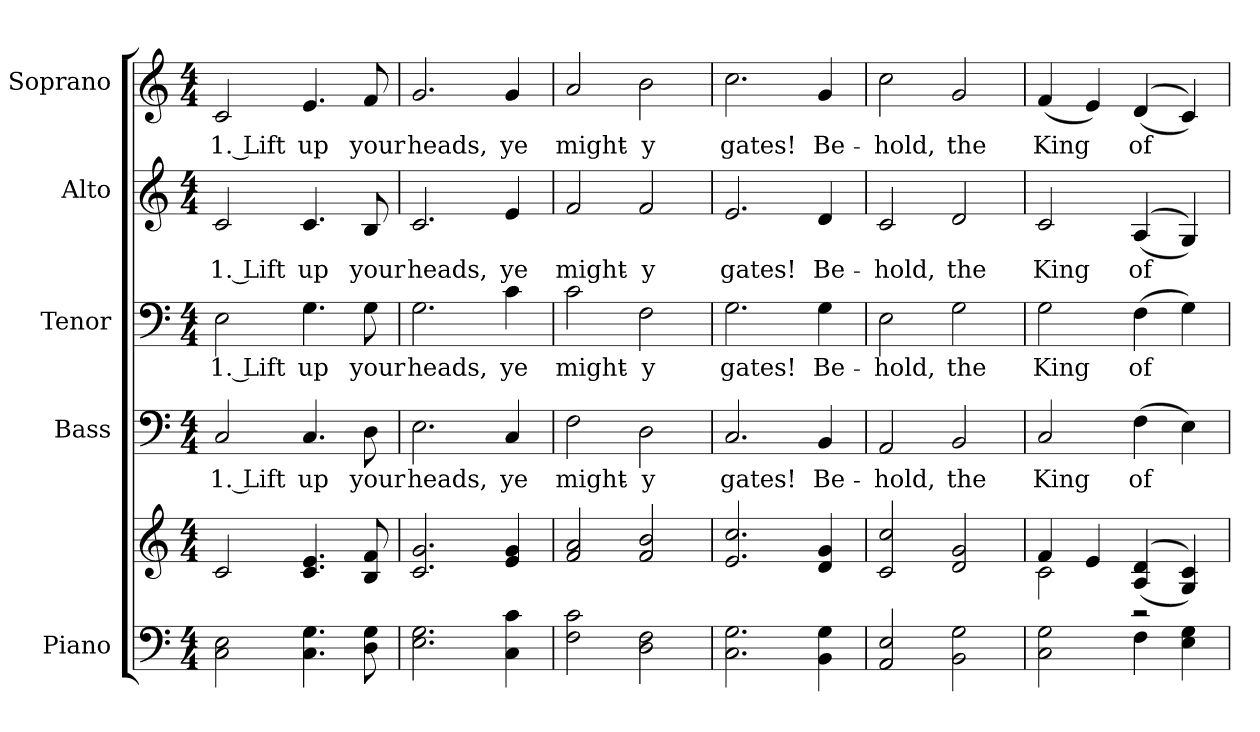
**kern	**kern	**kern	**text	**kern	**text	**kern	**text	**kern	**text
*part5	*part5	*part4	*part4	*part3	*part3	*part2	*part2	*part1	*part1
*staff6	*staff5	*staff4	*staff4	*staff3	*staff3	*staff2	*staff2	*staff1	*staff1
*I"Piano	*	*I"Bass	*	*I"Tenor	*	*I"Alto	*	*I"Soprano	*
*I'Pno.	*	*I'B.	*	*I'T.	*	*I'A.	*	*I'S.	*
!!LO:PB:g=z
*clefF4	*clefG2	*clefF4	*	*clefF4	*	*clefG2	*	*clefG2	*
*k[]	*k[]	*k[]	*	*k[]	*	*k[]	*	*k[]	*
*C:	*C:	*C:	*	*C:	*	*C:	*	*C:	*
*M4/4	*M4/4	*M4/4	*	*M4/4	*	*M4/4	*	*M4/4	*
*MM165	*MM165	*MM165	*	*MM165	*	*MM165	*	*MM165	*
=1	=1	=1	=1	=1	=1	=1	=1	=1	=1
!	!	!	!LO:LY:b:color=#000000	!	!	!	!	!	!
!	!	!	!	!	!LO:LY:b:color=#000000	!	!	!	!
!	!	!	!	!	!	!	!LO:LY:b:color=#000000	!	!
!	!	!	!	!	!	!	!	!	!LO:LY:b:color=#000000
2Ci\ 2Ei	2ci/	2Ci/	1. Lift	2Ei\	1. Lift	2ci/	1. Lift	2ci/	1. Lift
!	!	!	!LO:LY:b:color=#000000	!	!	!	!	!	!
!	!	!	!	!	!LO:LY:b:color=#000000	!	!	!	!
!	!	!	!	!	!	!	!LO:LY:b:color=#000000	!	!
!	!	!	!	!	!	!	!	!	!LO:LY:b:color=#000000
4.Ci\ 4.Gi	4.ci/ 4.ei	4.Ci/	up	4.Gi\	up	4.ci/	up	4.ei/	up
!	!	!	!LO:LY:b:color=#000000	!	!	!	!	!	!
!	!	!	!	!	!LO:LY:b:color=#000000	!	!	!	!
!	!	!	!	!	!	!	!LO:LY:b:color=#000000	!	!
!	!	!	!	!	!	!	!	!	!LO:LY:b:color=#000000
8Di\ 8Gi	8Bi/ 8fi	8Di\	your	8Gi\	your	8Bi/	your	8fi/	your
=2	=2	=2	=2	=2	=2	=2	=2	=2	=2
!	!	!	!LO:LY:b:color=#000000	!	!	!	!	!	!
!	!	!	!	!	!LO:LY:b:color=#000000	!	!	!	!
!	!	!	!	!	!	!	!LO:LY:b:color=#000000	!	!
!	!	!	!	!	!	!	!	!	!LO:LY:b:color=#000000
2.Ei\ 2.Gi	2.ci/ 2.gi	2.Ei\	heads,	2.Gi\	heads,	2.ci/	heads,	2.gi/	heads,
!	!	!	!LO:LY:b:color=#000000	!	!	!	!	!	!
!	!	!	!	!	!LO:LY:b:color=#000000	!	!	!	!
!	!	!	!	!	!	!	!LO:LY:b:color=#000000	!	!
!	!	!	!	!	!	!	!	!	!LO:LY:b:color=#000000
4Ci\ 4ci	4ei/ 4gi	4Ci/	ye	4ci\	ye	4ei/	ye	4gi/	ye
=3	=3	=3	=3	=3	=3	=3	=3	=3	=3
!	!	!	!LO:LY:b:color=#000000	!	!	!	!	!	!
!	!	!	!	!	!LO:LY:b:color=#000000	!	!	!	!
!	!	!	!	!	!	!	!LO:LY:b:color=#000000	!	!
!	!	!	!	!	!	!	!	!	!LO:LY:b:color=#000000
2Fi\ 2ci	2fi/ 2ai	2Fi\	might-	2ci\	might-	2fi/	might-	2ai/	might-
!	!	!	!LO:LY:b:color=#000000	!	!	!	!	!	!
!	!	!	!	!	!LO:LY:b:color=#000000	!	!	!	!
!	!	!	!	!	!	!	!LO:LY:b:color=#000000	!	!
!	!	!	!	!	!	!	!	!	!LO:LY:b:color=#000000
2Di\ 2Fi	2fi/ 2bi	2Di\	-y	2Fi\	-y	2fi/	-y	2bi\	-y
!!LO:PB:g=z
=4	=4	=4	=4	=4	=4	=4	=4	=4	=4
!	!	!	!LO:LY:b:color=#000000	!	!	!	!	!	!
!	!	!	!	!	!LO:LY:b:color=#000000	!	!	!	!
!	!	!	!	!	!	!	!LO:LY:b:color=#000000	!	!
!	!	!	!	!	!	!	!	!	!LO:LY:b:color=#000000
2.Ci\ 2.Gi	2.ei/ 2.cci	2.Ci/	gates!	2.Gi\	gates!	2.ei/	gates!	2.cci\	gates!
!	!	!	!LO:LY:b:color=#000000	!	!	!	!	!	!
!	!	!	!	!	!LO:LY:b:color=#000000	!	!	!	!
!	!	!	!	!	!	!	!LO:LY:b:color=#000000	!	!
!	!	!	!	!	!	!	!	!	!LO:LY:b:color=#000000
4BBi\ 4Gi	4di/ 4gi	4BBi/	Be-	4Gi\	Be-	4di/	Be-	4gi/	Be-
=5	=5	=5	=5	=5	=5	=5	=5	=5	=5
!	!	!	!LO:LY:b:color=#000000	!	!	!	!	!	!
!	!	!	!	!	!LO:LY:b:color=#000000	!	!	!	!
!	!	!	!	!	!	!	!LO:LY:b:color=#000000	!	!
!	!	!	!	!	!	!	!	!	!LO:LY:b:color=#000000
2AAi/ 2Ei	2ci/ 2cci	2AAi/	-hold,	2Ei\	-hold,	2ci/	-hold,	2cci\	-hold,
!	!	!	!LO:LY:b:color=#000000	!	!	!	!	!	!
!	!	!	!	!	!LO:LY:b:color=#000000	!	!	!	!
!	!	!	!	!	!	!	!LO:LY:b:color=#000000	!	!
!	!	!	!	!	!	!	!	!	!LO:LY:b:color=#000000
2BBi\ 2Gi	2di/ 2gi	2BBi/	the	2Gi\	the	2di/	the	2gi/	the
=6	=6	=6	=6	=6	=6	=6	=6	=6	=6
*	*^	*	*	*	*	*	*	*	*
!	!	!	!	!LO:LY:b:color=#000000	!	!	!	!	!	!
!	!	!	!	!	!	!LO:LY:b:color=#000000	!	!	!	!
!	!	!	!	!	!	!	!	!LO:LY:b:color=#000000	!	!
!	!	!	!	!	!	!	!	!	!	!LO:LY:b:color=#000000
2Ci\ 2Gi	4fi/	2ci\	2Ci/	King	2Gi\	King	2ci/	King	(4fi/	King
.	4ei/	.	.	.	.	.	.	.	4ei/)	.
!	!	!	!	!LO:LY:b:color=#000000	!	!	!	!	!	!
!	!	!	!	!	!	!LO:LY:b:color=#000000	!	!	!	!
!	!	!	!	!	!	!	!	!LO:LY:b:color=#000000	!	!
!	!	!	!	!	!	!	!	!	!	!LO:LY:b:color=#000000
4Fi\	((4Ai/ 4di	2r	(4Fi\	of	(4Fi\	of	((4Ai/	of	((4di/	of
4Ei\ 4Gi	4Gi/ 4ci))	.	4Ei\)	.	4Gi\)	.	4Gi/))	.	4ci/))	.
*	*v	*v	*	*	*	*	*	*	*	*
=	=	=	=	=	=	=	=	=	=
*-	*-	*-	*-	*-	*-	*-	*-	*-	*-
